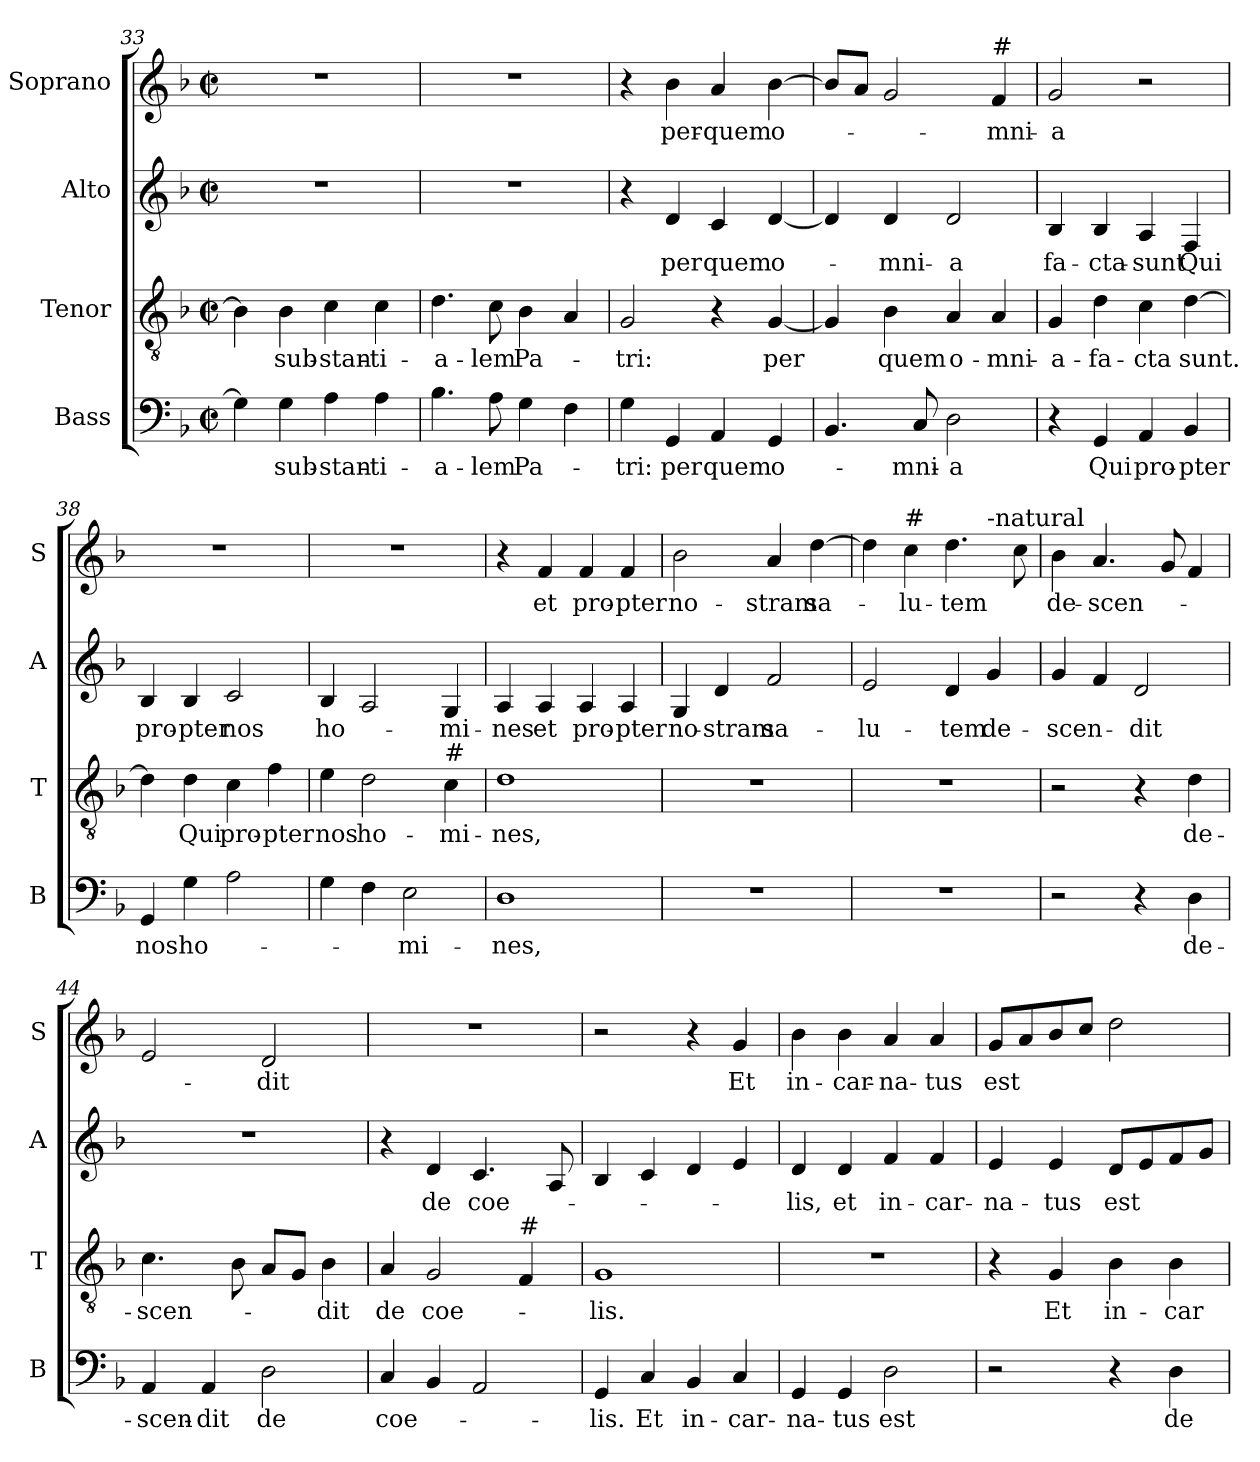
**kern	**text	**kern	**text	**kern	**text	**kern	**text
*part4	*part4	*part3	*part3	*part2	*part2	*part1	*part1
*staff4	*staff4	*staff3	*staff3	*staff2	*staff2	*staff1	*staff1
*I"Bass	*	*I"Tenor	*	*I"Alto	*	*I"Soprano	*
*I'B	*	*I'T	*	*I'A	*	*I'S	*
*clefF4	*	*clefGv2	*	*clefG2	*	*clefG2	*
*k[b-]	*	*k[b-]	*	*k[b-]	*	*k[b-]	*
*F:	*	*F:	*	*F:	*	*F:	*
*M2/2	*	*M2/2	*	*M2/2	*	*M2/2	*
*met(c|)	*	*met(c|)	*	*met(c|)	*	*met(c|)	*
=33	=33	=33	=33	=33	=33	=33	=33
4G\]	.	4B-\]	.	1r	.	1r	.
4G\	sub-	4B-\	-sub-	.	.	.	.
4A\	-stan-	4c\	-stan-	.	.	.	.
4A\	-ti-	4c\	-ti-	.	.	.	.
=34	=34	=34	=34	=34	=34	=34	=34
4.B-\	-a-	4.d\	-a-	1r	.	1r	.
8A\	-lem	8c\	-lem	.	.	.	.
4G\	Pa-	4B-\	Pa-	.	.	.	.
4F\	.	4A/	.	.	.	.	.
=35	=35	=35	=35	=35	=35	=35	=35
4G\	-tri:	2G/	-tri:	4r	.	4r	.
4GG/	per	.	.	4d/	per	4b-\	per-
4AA/	quem	4r	.	4c/	quem	4a/	-quem
4GG/	o-	[4G/	per	[4d/	o-	[4b-\	o-
=36	=36	=36	=36	=36	=36	=36	=36
4.BB-/	.	4G/]	.	4d/]	.	8b-/L]	.
.	.	.	.	.	.	8a/J	.
.	.	4B-\	quem	4d/	-mni-	2g/	.
8C/	-mni-	.	.	.	.	.	.
2D\	-a	4A/	o-	2d/	-a	.	.
!	!	!	!	!	!	!LO:TX:a:t=#	!
.	.	4A/	-mni-	.	.	4f/	-mni-
!!LO:LB:g=z
=37	=37	=37	=37	=37	=37	=37	=37
4r	.	4G/	-a-	4B-/	fa-	2g/	-a
4GG/	Qui	4d\	-fa-	4B-/	-cta-	.	.
4AA/	pro-	4c\	-cta	4A/	-sunt	2r	.
4BB-/	-pter	[4d\	sunt.	4F/	Qui	.	.
=38	=38	=38	=38	=38	=38	=38	=38
4GG/	nos	4d\]	.	4B-/	pro-	1r	.
4G\	ho-	4d\	Qui	4B-/	-pter	.	.
2A\	.	4c\	pro-	2c/	nos	.	.
.	.	4f\	-pter	.	.	.	.
=39	=39	=39	=39	=39	=39	=39	=39
4G\	.	4e\	nos	4B-/	ho-	1r	.
4F\	.	2d\	ho-	2A/	.	.	.
2E\	-mi-	.	.	.	.	.	.
!	!	!LO:TX:a:t=#	!	!	!	!	!
.	.	4c\	-mi-	4G/	-mi-	.	.
=40	=40	=40	=40	=40	=40	=40	=40
1D	-nes,	1d	-nes,	4A/	-nes	4r	.
.	.	.	.	4A/	et	4f/	et
.	.	.	.	4A/	pro-	4f/	pro-
.	.	.	.	4A/	-pter	4f/	-pter
=41	=41	=41	=41	=41	=41	=41	=41
1r	.	1r	.	4G/	no-	2b-\	no-
.	.	.	.	4d/	-stram	.	.
.	.	.	.	2f/	sa-	4a/	-stram
.	.	.	.	.	.	[4dd\	sa-
=42	=42	=42	=42	=42	=42	=42	=42
*	*	*	*	*	*	*^	*
1r	.	1r	.	2e/	-lu-	4dd\]	2.ryy	.
!	!	!	!	!	!	!LO:TX:a:t=#	!	!
.	.	.	.	.	.	4cc\	.	-lu-
.	.	.	.	4d/	-tem	4.dd\	.	-tem
!	!	!	!	!	!	!	!LO:TX:a:t=-natural	!
.	.	.	.	4g/	de-	.	4ryy	.
.	.	.	.	.	.	8cc\	.	.
*	*	*	*	*	*	*v	*v	*
!!LO:PB:g=z
=43	=43	=43	=43	=43	=43	=43	=43
2r	.	2r	.	4g/	-scen-	4b-\	de-
.	.	.	.	4f/	.	4.a/	-scen-
4r	.	4r	.	2d/	-dit	.	.
.	.	.	.	.	.	8g/	.
4D\	de-	4d\	de-	.	.	4f/	.
=44	=44	=44	=44	=44	=44	=44	=44
4AA/	-scen-	4.c\	-scen-	1r	.	2e/	.
4AA/	-dit	.	.	.	.	.	.
.	.	8B-\	.	.	.	.	.
2D\	de	8A/L	.	.	.	2d/	-dit
.	.	8G/J	.	.	.	.	.
.	.	4B-\	-dit	.	.	.	.
=45	=45	=45	=45	=45	=45	=45	=45
4C/	coe-	4A/	de	4r	.	1r	.
4BB-/	.	2G/	coe-	4d/	de	.	.
2AA/	.	.	.	4.c/	coe-	.	.
!	!	!LO:TX:a:t=#	!	!	!	!	!
.	.	4F/	.	.	.	.	.
.	.	.	.	8A/	.	.	.
=46	=46	=46	=46	=46	=46	=46	=46
4GG/	-lis.	1G	-lis.	4B-/	.	2r	.
4C/	Et	.	.	4c/	.	.	.
4BB-/	in-	.	.	4d/	.	4r	.
4C/	-car-	.	.	4e/	.	4g/	Et
=47	=47	=47	=47	=47	=47	=47	=47
4GG/	-na-	1r	.	4d/	-lis,	4b-\	in-
4GG/	-tus	.	.	4d/	et	4b-\	-car-
2D\	est	.	.	4f/	in-	4a/	-na-
.	.	.	.	4f/	-car-	4a/	-tus
=48	=48	=48	=48	=48	=48	=48	=48
2r	.	4r	.	4e/	-na-	8g/L	est
.	.	.	.	.	.	8a/	.
.	.	4G/	Et	4e/	-tus	8b-/	.
.	.	.	.	.	.	8cc/J	.
4r	.	4B-\	in-	8d/L	est	2dd\	.
.	.	.	.	8e/	.	.	.
4D\	de	4B-\	-car-	8f/	.	.	.
.	.	.	.	8g/J	.	.	.
=	=	=	=	=	=	=	=
*-	*-	*-	*-	*-	*-	*-	*-
